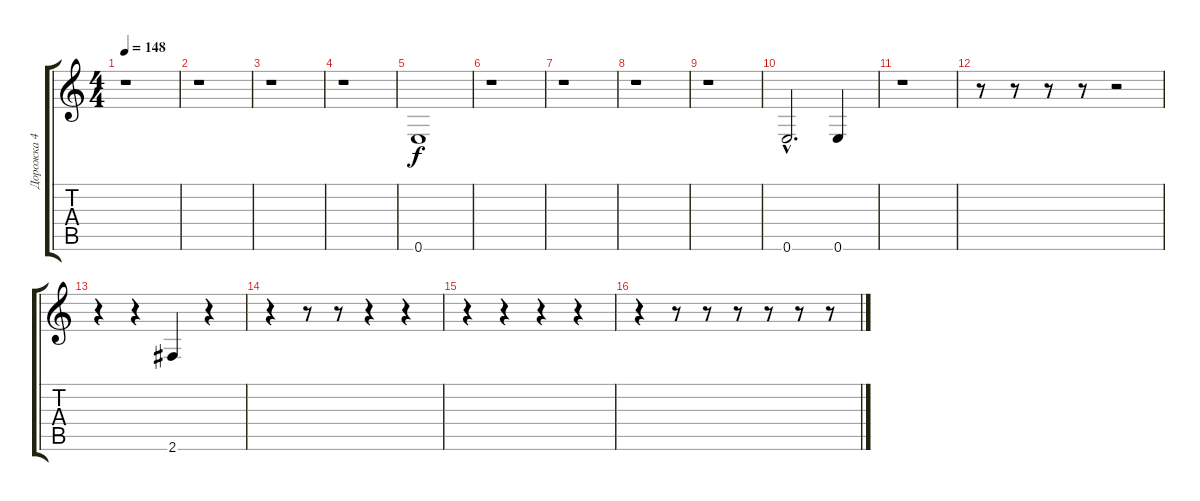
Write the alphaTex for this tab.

\track ("Дорожка 4" "Дорожка 4") {instrument electricbasspick}
\staff {score tabs}
\tuning (E4 B3 G3 D3 A2 E2) {hide}
\ts (4 4)
\tempo 148
\clef g2
\ks c
r.1{dy f} |
r.1 |
r.1 |
r.1 |
0.6.1 |
r.1 |
r.1 |
r.1 |
r.1 |
0.6{hac}.2{d} 0.6.4 |
r.1 |
r.8 r.8 r.8 r.8 r.2 |
r.4 r.4 2.6.4 r.4 |
r.4 r.8 r.8 r.4 r.4 |
r.4 r.4 r.4 r.4 |
r.4 r.8 r.8 r.8 r.8 r.8 r.8
